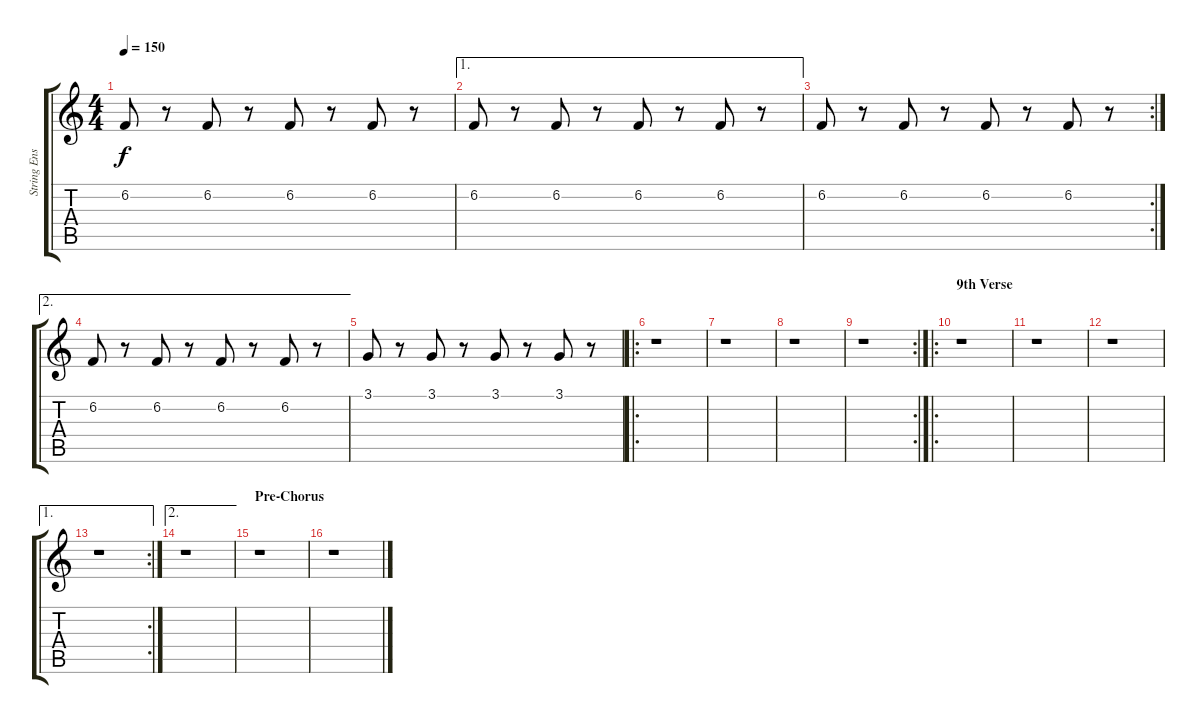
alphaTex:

\track ("String Ensemble III" "String Ens") {instrument stringensemble1}
\staff {score tabs}
\tuning (E4 B3 G3 D3 A2 E2) {hide}
\ts (4 4)
\tempo 150
\clef g2
\ks c
6.2.8{dy f} r.8 6.2.8 r.8 6.2.8 r.8 6.2.8 r.8 |
\ae 1
6.2.8 r.8 6.2.8 r.8 6.2.8 r.8 6.2.8 r.8 |
\rc 2
6.2.8 r.8 6.2.8 r.8 6.2.8 r.8 6.2.8 r.8 |
\ae 2
6.2.8 r.8 6.2.8 r.8 6.2.8 r.8 6.2.8 r.8 |
3.1.8 r.8 3.1.8 r.8 3.1.8 r.8 3.1.8 r.8 |
\ro
r.1 |
r.1 |
r.1 |
\rc 2
r.1 |
\ro
\section ("" "9th Verse")
r.1 |
r.1 |
r.1 |
\ae 1
\rc 2
r.1 |
\ae 2
r.1 |
\section ("" "Pre-Chorus")
r.1 |
r.1
